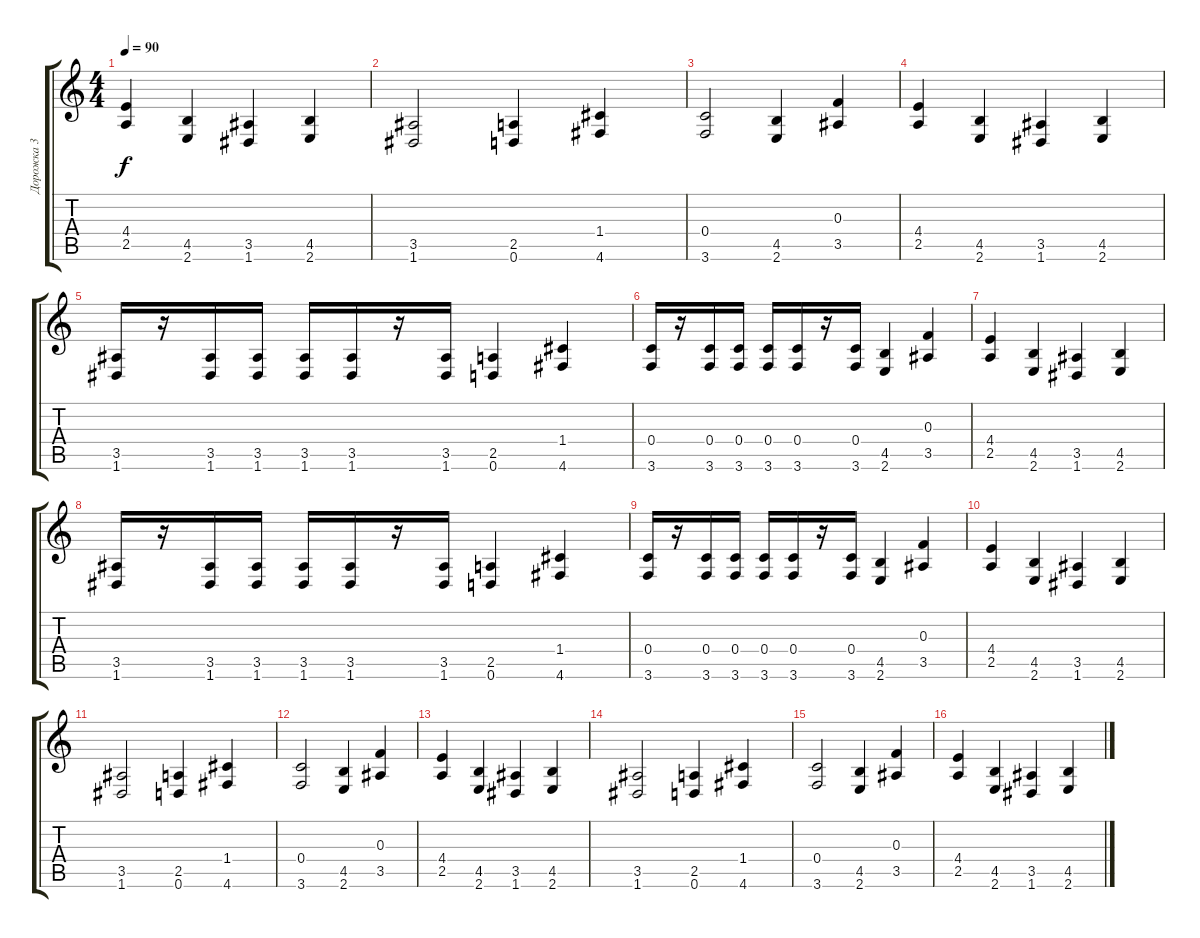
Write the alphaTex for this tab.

\track ("Дорожка 3" "Дорожка 3") {instrument distortionguitar}
\staff {score tabs}
\tuning (D4 A3 F3 C3 G2 D2) {hide}
\ts (4 4)
\tempo 90
\clef g2
\ks c
(4.4 2.5).4{dy f} (4.5 2.6).4 (3.5 1.6).4 (4.5 2.6).4 |
(3.5 1.6).2 (2.5 0.6).4 (1.4 4.6).4 |
(0.4 3.6).2 (4.5 2.6).4 (0.3 3.5).4 |
(4.4 2.5).4 (4.5 2.6).4 (3.5 1.6).4 (4.5 2.6).4 |
(3.5 1.6).16 r.16 (3.5 1.6).16 (3.5 1.6).16 (3.5 1.6).16 (3.5 1.6).16 r.16 (3.5 1.6).16 (2.5 0.6).4 (1.4 4.6).4 |
(0.4 3.6).16 r.16 (0.4 3.6).16 (0.4 3.6).16 (0.4 3.6).16 (0.4 3.6).16 r.16 (0.4 3.6).16 (4.5 2.6).4 (0.3 3.5).4 |
(4.4 2.5).4 (4.5 2.6).4 (3.5 1.6).4 (4.5 2.6).4 |
(3.5 1.6).16 r.16 (3.5 1.6).16 (3.5 1.6).16 (3.5 1.6).16 (3.5 1.6).16 r.16 (3.5 1.6).16 (2.5 0.6).4 (1.4 4.6).4 |
(0.4 3.6).16 r.16 (0.4 3.6).16 (0.4 3.6).16 (0.4 3.6).16 (0.4 3.6).16 r.16 (0.4 3.6).16 (4.5 2.6).4 (0.3 3.5).4 |
(4.4 2.5).4 (4.5 2.6).4 (3.5 1.6).4 (4.5 2.6).4 |
(3.5 1.6).2 (2.5 0.6).4 (1.4 4.6).4 |
(0.4 3.6).2 (4.5 2.6).4 (0.3 3.5).4 |
(4.4 2.5).4 (4.5 2.6).4 (3.5 1.6).4 (4.5 2.6).4 |
(3.5 1.6).2 (2.5 0.6).4 (1.4 4.6).4 |
(0.4 3.6).2 (4.5 2.6).4 (0.3 3.5).4 |
(4.4 2.5).4 (4.5 2.6).4 (3.5 1.6).4 (4.5 2.6).4
